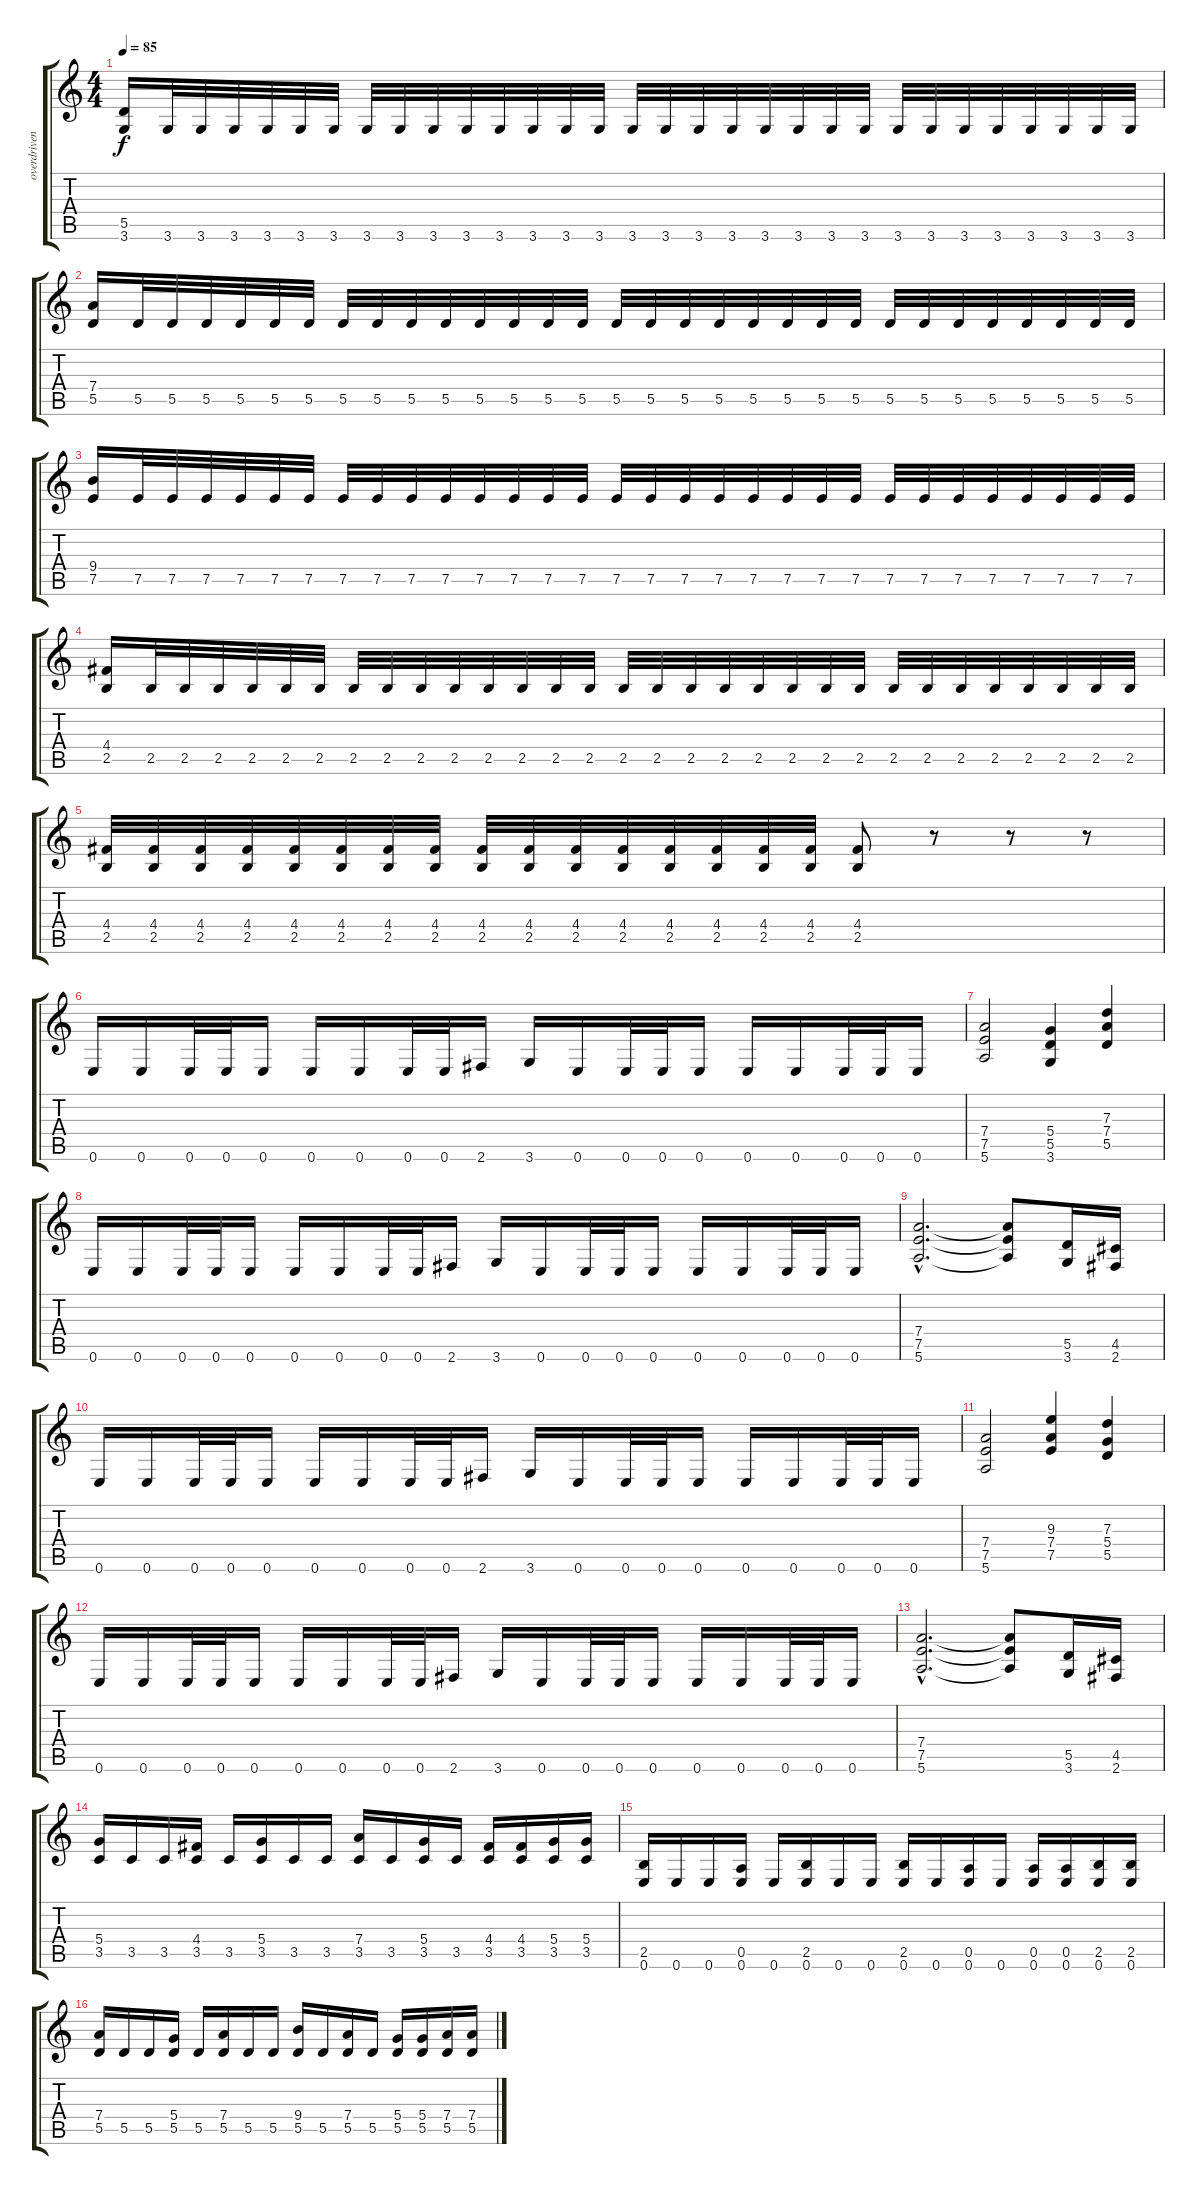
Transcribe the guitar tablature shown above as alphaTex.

\track ("overdriven" "overdriven") {instrument overdrivenguitar}
\staff {score tabs}
\tuning (E4 B3 G3 D3 A2 E2) {hide}
\ts (4 4)
\tempo 85
\clef g2
\ks c
(5.5 3.6).16{dy f} 3.6.32 3.6.32 3.6.32 3.6.32 3.6.32 3.6.32 3.6.32 3.6.32 3.6.32 3.6.32 3.6.32 3.6.32 3.6.32 3.6.32 3.6.32 3.6.32 3.6.32 3.6.32 3.6.32 3.6.32 3.6.32 3.6.32 3.6.32 3.6.32 3.6.32 3.6.32 3.6.32 3.6.32 3.6.32 3.6.32 |
(7.4 5.5).16 5.5.32 5.5.32 5.5.32 5.5.32 5.5.32 5.5.32 5.5.32 5.5.32 5.5.32 5.5.32 5.5.32 5.5.32 5.5.32 5.5.32 5.5.32 5.5.32 5.5.32 5.5.32 5.5.32 5.5.32 5.5.32 5.5.32 5.5.32 5.5.32 5.5.32 5.5.32 5.5.32 5.5.32 5.5.32 5.5.32 |
(9.4 7.5).16 7.5.32 7.5.32 7.5.32 7.5.32 7.5.32 7.5.32 7.5.32 7.5.32 7.5.32 7.5.32 7.5.32 7.5.32 7.5.32 7.5.32 7.5.32 7.5.32 7.5.32 7.5.32 7.5.32 7.5.32 7.5.32 7.5.32 7.5.32 7.5.32 7.5.32 7.5.32 7.5.32 7.5.32 7.5.32 7.5.32 |
(4.4 2.5).16 2.5.32 2.5.32 2.5.32 2.5.32 2.5.32 2.5.32 2.5.32 2.5.32 2.5.32 2.5.32 2.5.32 2.5.32 2.5.32 2.5.32 2.5.32 2.5.32 2.5.32 2.5.32 2.5.32 2.5.32 2.5.32 2.5.32 2.5.32 2.5.32 2.5.32 2.5.32 2.5.32 2.5.32 2.5.32 2.5.32 |
(4.4 2.5).32 (4.4 2.5).32 (4.4 2.5).32 (4.4 2.5).32 (4.4 2.5).32 (4.4 2.5).32 (4.4 2.5).32 (4.4 2.5).32 (4.4 2.5).32 (4.4 2.5).32 (4.4 2.5).32 (4.4 2.5).32 (4.4 2.5).32 (4.4 2.5).32 (4.4 2.5).32 (4.4 2.5).32 (4.4 2.5).8 r.8 r.8 r.8 |
0.6.16 0.6.16 0.6.32 0.6.32 0.6.16 0.6.16 0.6.16 0.6.32 0.6.32 2.6.16 3.6.16 0.6.16 0.6.32 0.6.32 0.6.16 0.6.16 0.6.16 0.6.32 0.6.32 0.6.16 |
(7.4 7.5 5.6).2 (5.4 5.5 3.6).4 (7.3 7.4 5.5).4 |
0.6.16 0.6.16 0.6.32 0.6.32 0.6.16 0.6.16 0.6.16 0.6.32 0.6.32 2.6.16 3.6.16 0.6.16 0.6.32 0.6.32 0.6.16 0.6.16 0.6.16 0.6.32 0.6.32 0.6.16 |
(7.4{hac} 7.5{hac} 5.6{hac}).2{d} (7.4{t} 7.5{t} 5.6{t}).8 (5.5 3.6).16 (4.5 2.6).16 |
0.6.16 0.6.16 0.6.32 0.6.32 0.6.16 0.6.16 0.6.16 0.6.32 0.6.32 2.6.16 3.6.16 0.6.16 0.6.32 0.6.32 0.6.16 0.6.16 0.6.16 0.6.32 0.6.32 0.6.16 |
(7.4 7.5 5.6).2 (9.3 7.4 7.5).4 (7.3 5.4 5.5).4 |
0.6.16 0.6.16 0.6.32 0.6.32 0.6.16 0.6.16 0.6.16 0.6.32 0.6.32 2.6.16 3.6.16 0.6.16 0.6.32 0.6.32 0.6.16 0.6.16 0.6.16 0.6.32 0.6.32 0.6.16 |
(7.4{hac} 7.5{hac} 5.6{hac}).2{d} (7.4{t} 7.5{t} 5.6{t}).8 (5.5 3.6).16 (4.5 2.6).16 |
(5.4 3.5).16 3.5.16 3.5.16 (4.4 3.5).16 3.5.16 (5.4 3.5).16 3.5.16 3.5.16 (7.4 3.5).16 3.5.16 (5.4 3.5).16 3.5.16 (4.4 3.5).16 (4.4 3.5).16 (5.4 3.5).16 (5.4 3.5).16 |
(2.5 0.6).16 0.6.16 0.6.16 (0.5 0.6).16 0.6.16 (2.5 0.6).16 0.6.16 0.6.16 (2.5 0.6).16 0.6.16 (0.5 0.6).16 0.6.16 (0.5 0.6).16 (0.5 0.6).16 (2.5 0.6).16 (2.5 0.6).16 |
(7.4 5.5).16 5.5.16 5.5.16 (5.4 5.5).16 5.5.16 (7.4 5.5).16 5.5.16 5.5.16 (9.4 5.5).16 5.5.16 (7.4 5.5).16 5.5.16 (5.4 5.5).16 (5.4 5.5).16 (7.4 5.5).16 (7.4 5.5).16
